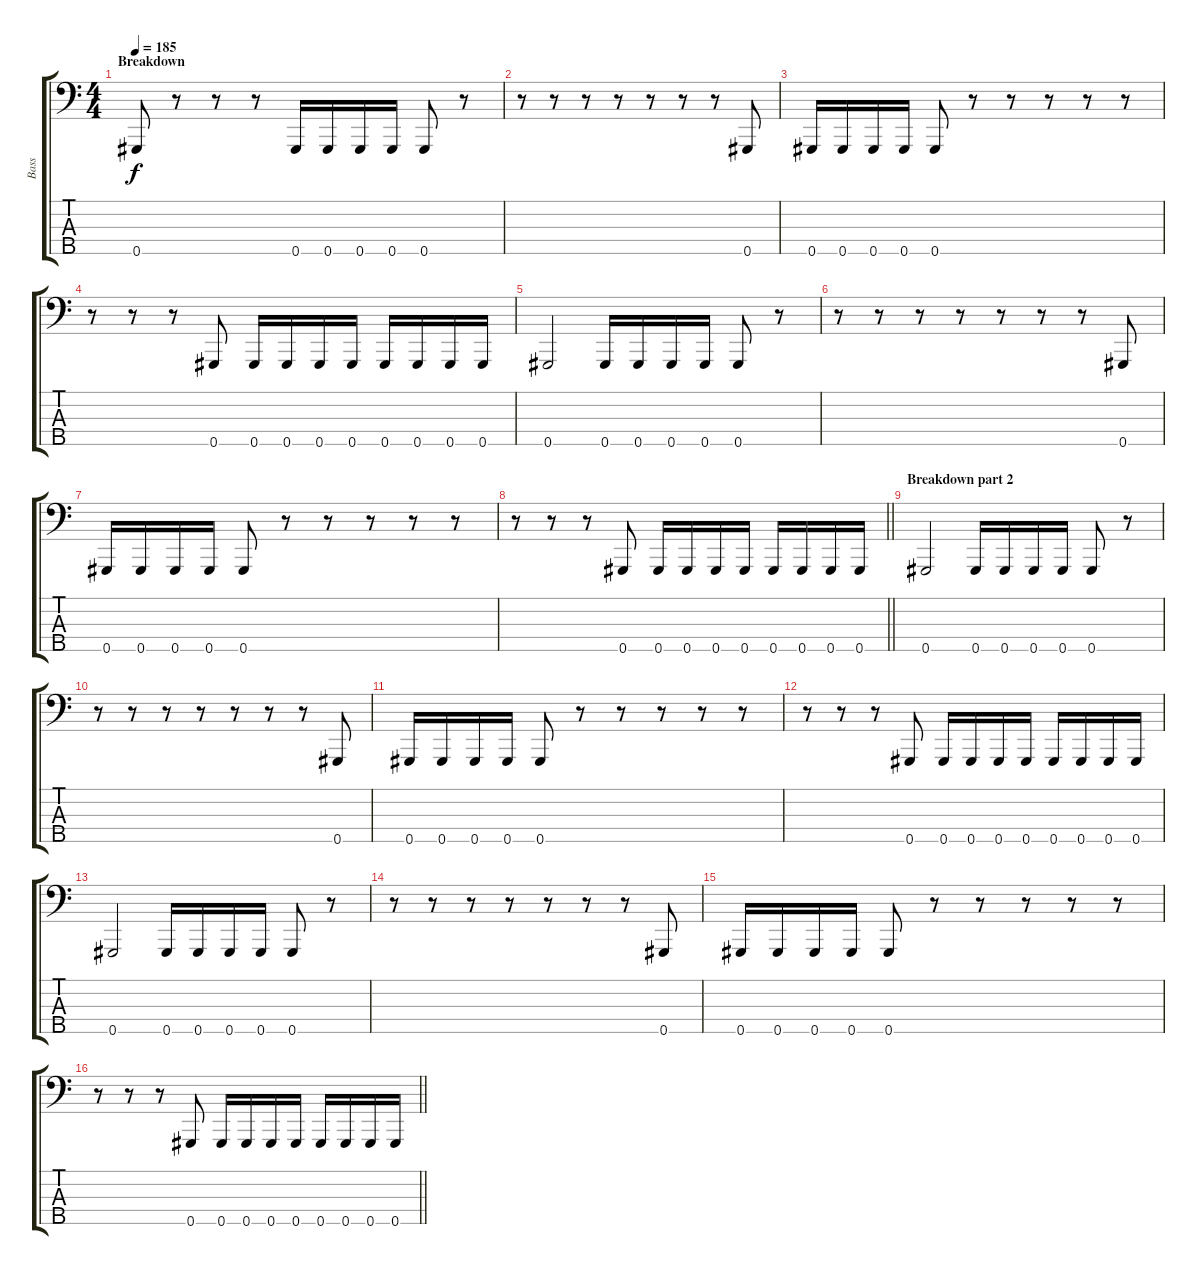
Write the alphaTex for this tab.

\track ("Bass" "Bass") {instrument electricbassfinger}
\staff {score tabs}
\tuning (A2 E2 B1 Gb1 Ab0) {hide}
\ts (4 4)
\section ("" "Breakdown")
\tempo 185
\clef f4
\ks c
0.5.8{dy f} r.8 r.8 r.8 0.5.16 0.5.16 0.5.16 0.5.16 0.5.8 r.8 |
r.8 r.8 r.8 r.8 r.8 r.8 r.8 0.5.8 |
0.5.16 0.5.16 0.5.16 0.5.16 0.5.8 r.8 r.8 r.8 r.8 r.8 |
r.8 r.8 r.8 0.5.8 0.5.16 0.5.16 0.5.16 0.5.16 0.5.16 0.5.16 0.5.16 0.5.16 |
0.5.2 0.5.16 0.5.16 0.5.16 0.5.16 0.5.8 r.8 |
r.8 r.8 r.8 r.8 r.8 r.8 r.8 0.5.8 |
0.5.16 0.5.16 0.5.16 0.5.16 0.5.8 r.8 r.8 r.8 r.8 r.8 |
\barLineRight lightlight
r.8 r.8 r.8 0.5.8 0.5.16 0.5.16 0.5.16 0.5.16 0.5.16 0.5.16 0.5.16 0.5.16 |
\section ("" "Breakdown part 2")
0.5.2 0.5.16 0.5.16 0.5.16 0.5.16 0.5.8 r.8 |
r.8 r.8 r.8 r.8 r.8 r.8 r.8 0.5.8 |
0.5.16 0.5.16 0.5.16 0.5.16 0.5.8 r.8 r.8 r.8 r.8 r.8 |
r.8 r.8 r.8 0.5.8 0.5.16 0.5.16 0.5.16 0.5.16 0.5.16 0.5.16 0.5.16 0.5.16 |
0.5.2 0.5.16 0.5.16 0.5.16 0.5.16 0.5.8 r.8 |
r.8 r.8 r.8 r.8 r.8 r.8 r.8 0.5.8 |
0.5.16 0.5.16 0.5.16 0.5.16 0.5.8 r.8 r.8 r.8 r.8 r.8 |
\barLineRight lightlight
r.8 r.8 r.8 0.5.8 0.5.16 0.5.16 0.5.16 0.5.16 0.5.16 0.5.16 0.5.16 0.5.16
